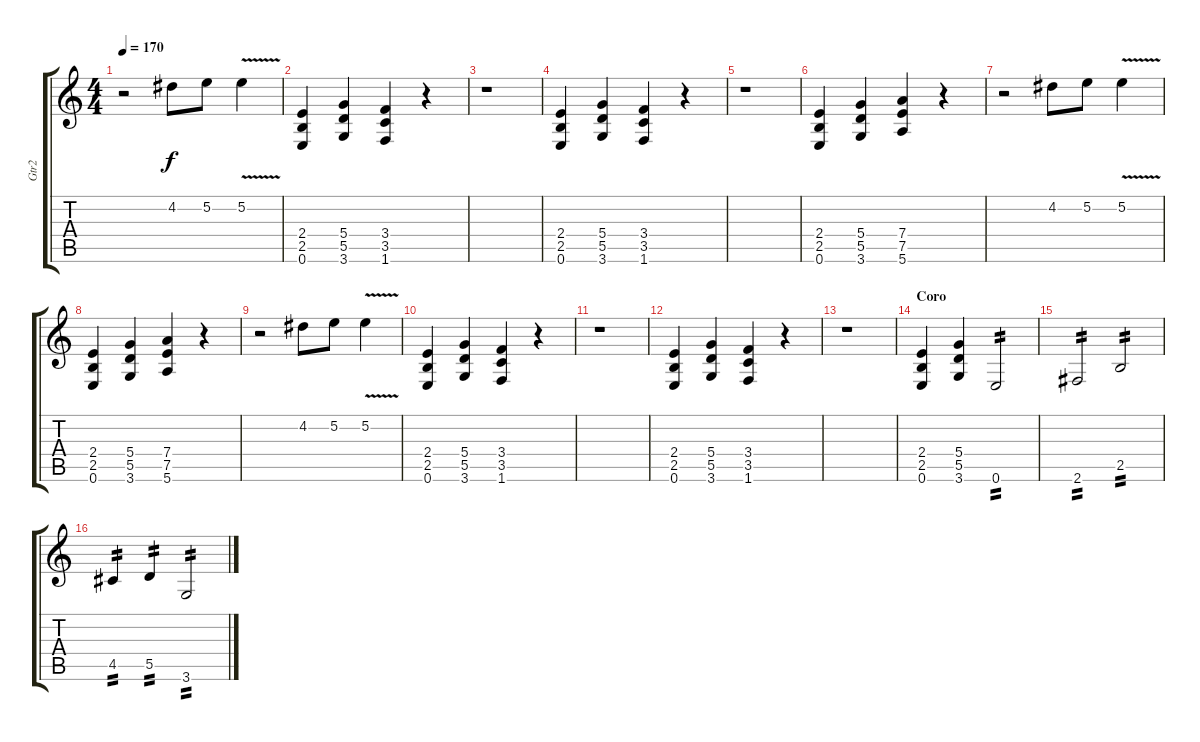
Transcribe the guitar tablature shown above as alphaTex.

\track ("Gtr2" "Gtr2") {instrument overdrivenguitar}
\staff {score tabs}
\tuning (E4 B3 G3 D3 A2 E2) {hide}
\ts (4 4)
\tempo 170
\clef g2
\ks c
r.2{dy f} 4.2.8 5.2.8 5.2{v}.4 |
(2.4 2.5 0.6).4 (5.4 5.5 3.6).4 (3.4 3.5 1.6).4 r.4 |
r.1 |
(2.4 2.5 0.6).4 (5.4 5.5 3.6).4 (3.4 3.5 1.6).4 r.4 |
r.1 |
(2.4 2.5 0.6).4 (5.4 5.5 3.6).4 (7.4 7.5 5.6).4 r.4 |
r.2 4.2.8 5.2.8 5.2{v}.4 |
(2.4 2.5 0.6).4 (5.4 5.5 3.6).4 (7.4 7.5 5.6).4 r.4 |
r.2 4.2.8 5.2.8 5.2{v}.4 |
(2.4 2.5 0.6).4 (5.4 5.5 3.6).4 (3.4 3.5 1.6).4 r.4 |
r.1 |
(2.4 2.5 0.6).4 (5.4 5.5 3.6).4 (3.4 3.5 1.6).4 r.4 |
r.1 |
\section ("" "Coro")
(2.4 2.5 0.6).4 (5.4 5.5 3.6).4 0.6.2{tp 2} |
2.6.2{tp 2} 2.5.2{tp 2} |
4.5.4{tp 2} 5.5.4{tp 2} 3.6.2{tp 2}
